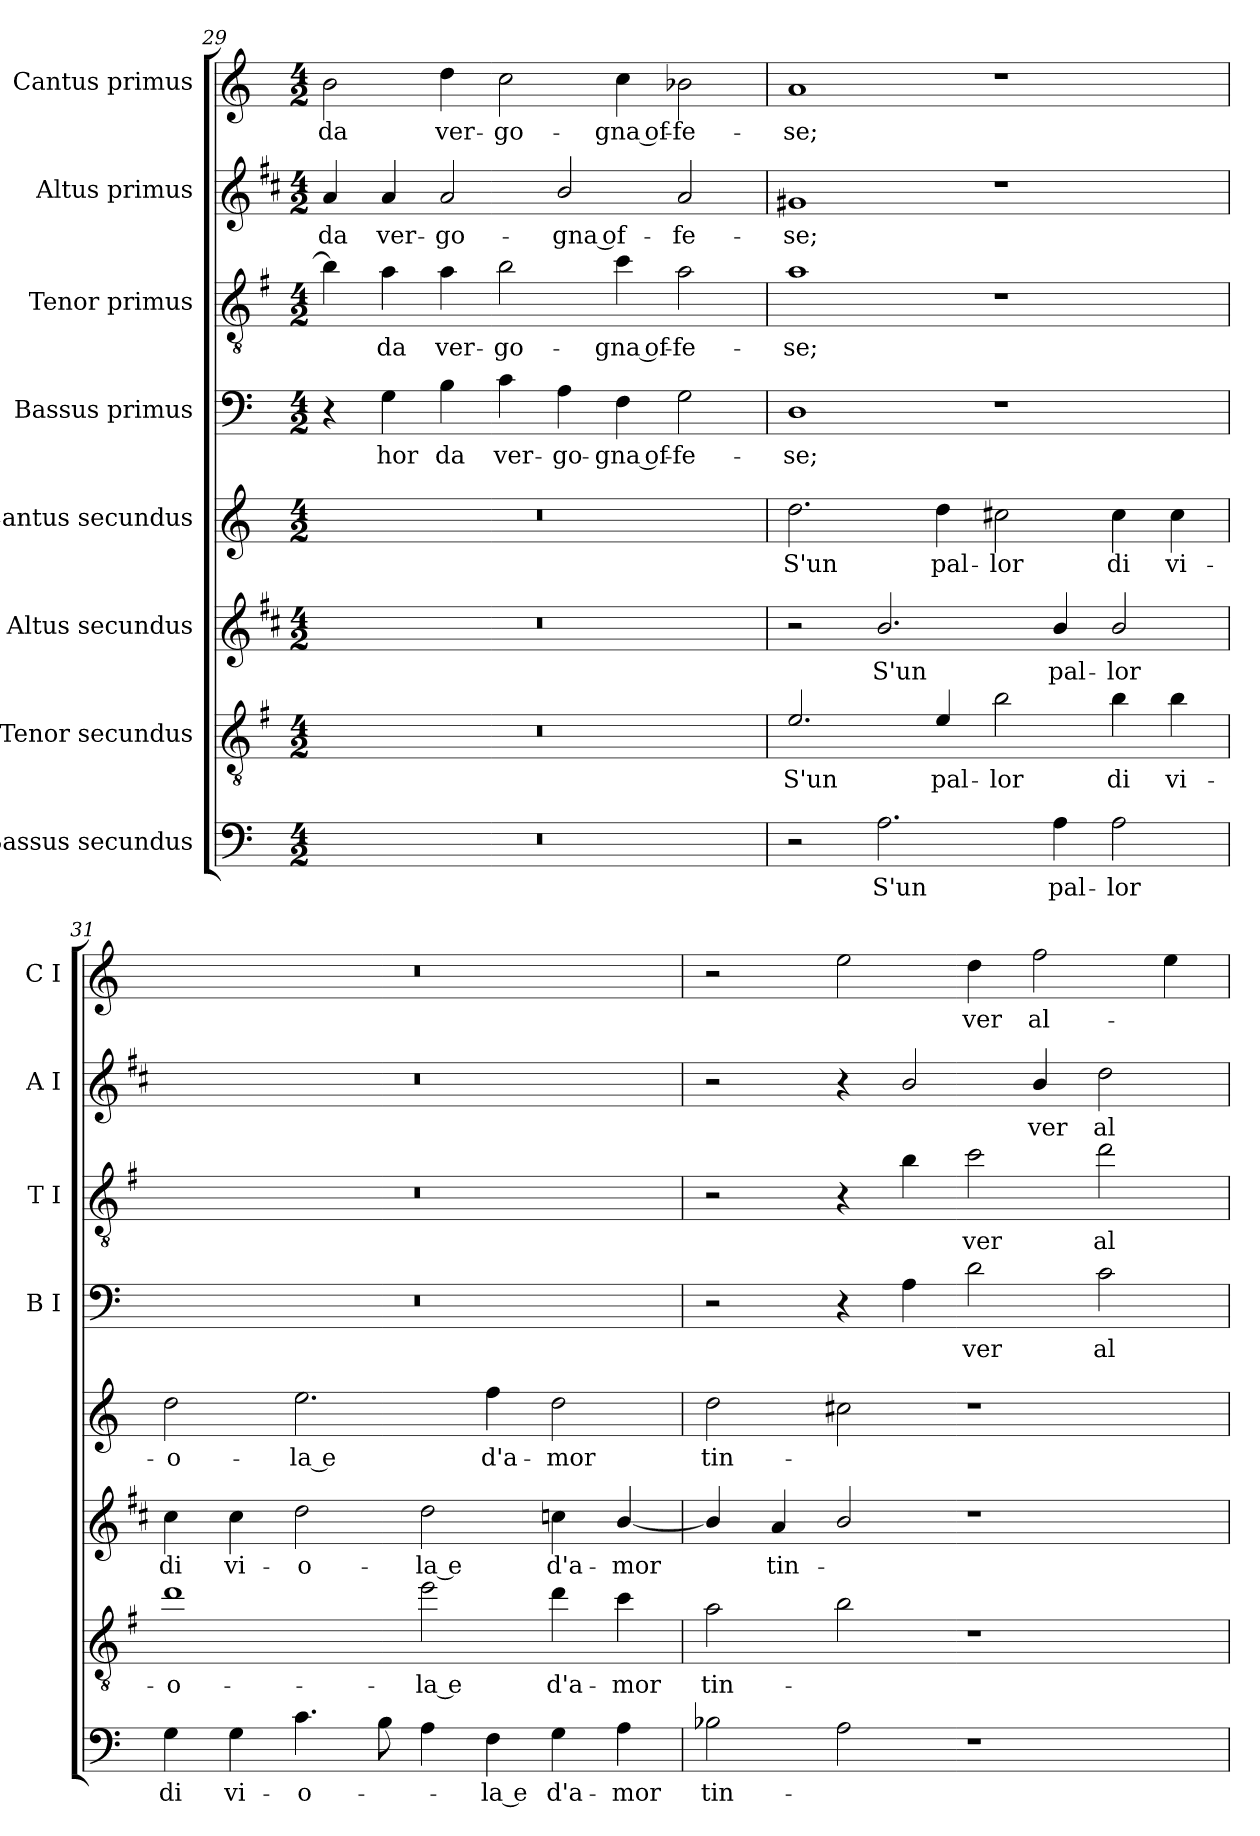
**kern	**text	**kern	**text	**kern	**text	**kern	**text	**kern	**text	**kern	**text	**kern	**text	**kern	**text
*part8	*part8	*part7	*part7	*part6	*part6	*part5	*part5	*part4	*part4	*part3	*part3	*part2	*part2	*part1	*part1
*staff8	*staff8	*staff7	*staff7	*staff6	*staff6	*staff5	*staff5	*staff4	*staff4	*staff3	*staff3	*staff2	*staff2	*staff1	*staff1
*I"Bassus secundus	*	*I"Tenor secundus	*	*I"Altus secundus	*	*I"Cantus secundus	*	*I"Bassus primus	*	*I"Tenor primus	*	*I"Altus primus	*	*I"Cantus primus	*
*	*	*	*	*	*	*	*	*I'B I	*	*I'T I	*	*I'A I	*	*I'C I	*
*clefF4	*	*clefGv2	*	*clefG2	*	*clefG2	*	*clefF4	*	*clefGv2	*	*clefG2	*	*clefG2	*
*	*	*ITrd4c7	*	*ITrd1c2	*	*	*	*	*	*ITrd4c7	*	*ITrd1c2	*	*	*
*k[]	*	*k[]	*	*k[]	*	*k[]	*	*k[]	*	*k[]	*	*k[]	*	*k[]	*
*C:	*	*C:	*	*C:	*	*C:	*	*C:	*	*C:	*	*C:	*	*C:	*
*M4/2	*	*M4/2	*	*M4/2	*	*M4/2	*	*M4/2	*	*M4/2	*	*M4/2	*	*M4/2	*
=29	=29	=29	=29	=29	=29	=29	=29	=29	=29	=29	=29	=29	=29	=29	=29
!	!	!	!	!	!	!	!	!	!	!	!	!	!LO:LY:b	!	!LO:LY:b
0r	.	0r	.	0r	.	0r	.	4r	.	4e\]	.	4g/	da	2b\	da
!	!	!	!	!	!	!	!	!	!LO:LY:b	!	!LO:LY:b	!	!LO:LY:b	!	!
.	.	.	.	.	.	.	.	4G\	hor	4d\	da	4g/	ver-	.	.
!	!	!	!	!	!	!	!	!	!LO:LY:b	!	!LO:LY:b	!	!LO:LY:b	!	!LO:LY:b
.	.	.	.	.	.	.	.	4B\	da	4d\	ver-	2g/	-go-	4dd\	ver-
!	!	!	!	!	!	!	!	!	!LO:LY:b	!	!LO:LY:b	!	!	!	!LO:LY:b
.	.	.	.	.	.	.	.	4c\	ver-	2e\	-go-	.	.	2cc\	-go-
!	!	!	!	!	!	!	!	!	!LO:LY:b	!	!	!	!LO:LY:b	!	!
.	.	.	.	.	.	.	.	4A\	-go-	.	.	2a/	-gna of-	.	.
!	!	!	!	!	!	!	!	!	!LO:LY:b	!	!LO:LY:b	!	!	!	!LO:LY:b
.	.	.	.	.	.	.	.	4F\	-gna of-	4f\	-gna of-	.	.	4cc\	-gna of-
!	!	!	!	!	!	!	!	!	!LO:LY:b	!	!LO:LY:b	!	!LO:LY:b	!	!LO:LY:b
.	.	.	.	.	.	.	.	2G\	-fe-	2d\	-fe-	2g/	-fe-	2b-X\	-fe-
=30	=30	=30	=30	=30	=30	=30	=30	=30	=30	=30	=30	=30	=30	=30	=30
!	!	!	!LO:LY:b	!	!	!	!LO:LY:b	!	!LO:LY:b	!	!LO:LY:b	!	!LO:LY:b	!	!LO:LY:b
2r	.	2.A/	S'un	2r	.	2.dd\	S'un	1D	-se;	1d	-se;	1f#X	-se;	1a	-se;
!	!LO:LY:b	!	!	!	!LO:LY:b	!	!	!	!	!	!	!	!	!	!
2.A\	S'un	.	.	2.a/	S'un	.	.	.	.	.	.	.	.	.	.
!	!	!	!LO:LY:b	!	!	!	!LO:LY:b	!	!	!	!	!	!	!	!
.	.	4A/	pal-	.	.	4dd\	pal-	.	.	.	.	.	.	.	.
!	!	!	!LO:LY:b	!	!	!	!LO:LY:b	!	!	!	!	!	!	!	!
.	.	2e\	-lor	.	.	2cc#X\	-lor	1r	.	1r	.	1r	.	1r	.
!	!LO:LY:b	!	!	!	!LO:LY:b	!	!	!	!	!	!	!	!	!	!
4A\	pal-	.	.	4a/	pal-	.	.	.	.	.	.	.	.	.	.
!	!LO:LY:b	!	!LO:LY:b	!	!LO:LY:b	!	!LO:LY:b	!	!	!	!	!	!	!	!
2A\	-lor	4e\	di	2a/	-lor	4cc#\	di	.	.	.	.	.	.	.	.
!	!	!	!LO:LY:b	!	!	!	!LO:LY:b	!	!	!	!	!	!	!	!
.	.	4e\	vi-	.	.	4cc#\	vi-	.	.	.	.	.	.	.	.
=31	=31	=31	=31	=31	=31	=31	=31	=31	=31	=31	=31	=31	=31	=31	=31
!	!LO:LY:b	!	!LO:LY:b	!	!LO:LY:b	!	!LO:LY:b	!	!	!	!	!	!	!	!
4G\	di	1g	-o-	4b\	di	2dd\	-o-	0r	.	0r	.	0r	.	0r	.
!	!LO:LY:b	!	!	!	!LO:LY:b	!	!	!	!	!	!	!	!	!	!
4G\	vi-	.	.	4b\	vi-	.	.	.	.	.	.	.	.	.	.
!	!LO:LY:b	!	!	!	!LO:LY:b	!	!LO:LY:b	!	!	!	!	!	!	!	!
4.c\	-o-	.	.	2cc\	-o-	2.ee\	-la e	.	.	.	.	.	.	.	.
8B\	.	.	.	.	.	.	.	.	.	.	.	.	.	.	.
!	!	!	!LO:LY:b	!	!LO:LY:b	!	!	!	!	!	!	!	!	!	!
4A\	.	2a\	-la e	2cc\	-la e	.	.	.	.	.	.	.	.	.	.
!	!LO:LY:b	!	!	!	!	!	!LO:LY:b	!	!	!	!	!	!	!	!
4F\	-la e	.	.	.	.	4ff\	d'a-	.	.	.	.	.	.	.	.
!	!LO:LY:b	!	!LO:LY:b	!	!LO:LY:b	!	!LO:LY:b	!	!	!	!	!	!	!	!
4G\	d'a-	4g\	d'a-	4b-X\	d'a-	2dd\	-mor	.	.	.	.	.	.	.	.
!	!LO:LY:b	!	!LO:LY:b	!	!LO:LY:b	!	!	!	!	!	!	!	!	!	!
4A\	-mor	4f\	-mor	[4a/	-mor	.	.	.	.	.	.	.	.	.	.
!!LO:LB:g=z
=32	=32	=32	=32	=32	=32	=32	=32	=32	=32	=32	=32	=32	=32	=32	=32
!	!LO:LY:b	!	!LO:LY:b	!	!	!	!LO:LY:b	!	!	!	!	!	!	!	!
2B-X\	tin-	2d\	tin-	4a/]	.	2dd\	tin-	2r	.	2r	.	2r	.	2r	.
!	!	!	!	!	!LO:LY:b	!	!	!	!	!	!	!	!	!	!
.	.	.	.	4g/	tin-	.	.	.	.	.	.	.	.	.	.
2A\	.	2e\	.	2a/	.	2cc#X\	.	4r	.	4r	.	4r	.	2ee\	.
.	.	.	.	.	.	.	.	4A\	.	4e\	.	2a/	.	.	.
!	!	!	!	!	!	!	!	!	!LO:LY:b	!	!LO:LY:b	!	!	!	!LO:LY:b
1r	.	1r	.	1r	.	1r	.	2d\	ver	2f\	ver	.	.	4dd\	ver
!	!	!	!	!	!	!	!	!	!	!	!	!	!LO:LY:b	!	!LO:LY:b
.	.	.	.	.	.	.	.	.	.	.	.	4a/	ver	2ff\	al-
!	!	!	!	!	!	!	!	!	!LO:LY:b	!	!LO:LY:b	!	!LO:LY:b	!	!
.	.	.	.	.	.	.	.	2c\	al-	2g\	al-	2cc\	al-	.	.
.	.	.	.	.	.	.	.	.	.	.	.	.	.	4ee\	.
=	=	=	=	=	=	=	=	=	=	=	=	=	=	=	=
*-	*-	*-	*-	*-	*-	*-	*-	*-	*-	*-	*-	*-	*-	*-	*-
